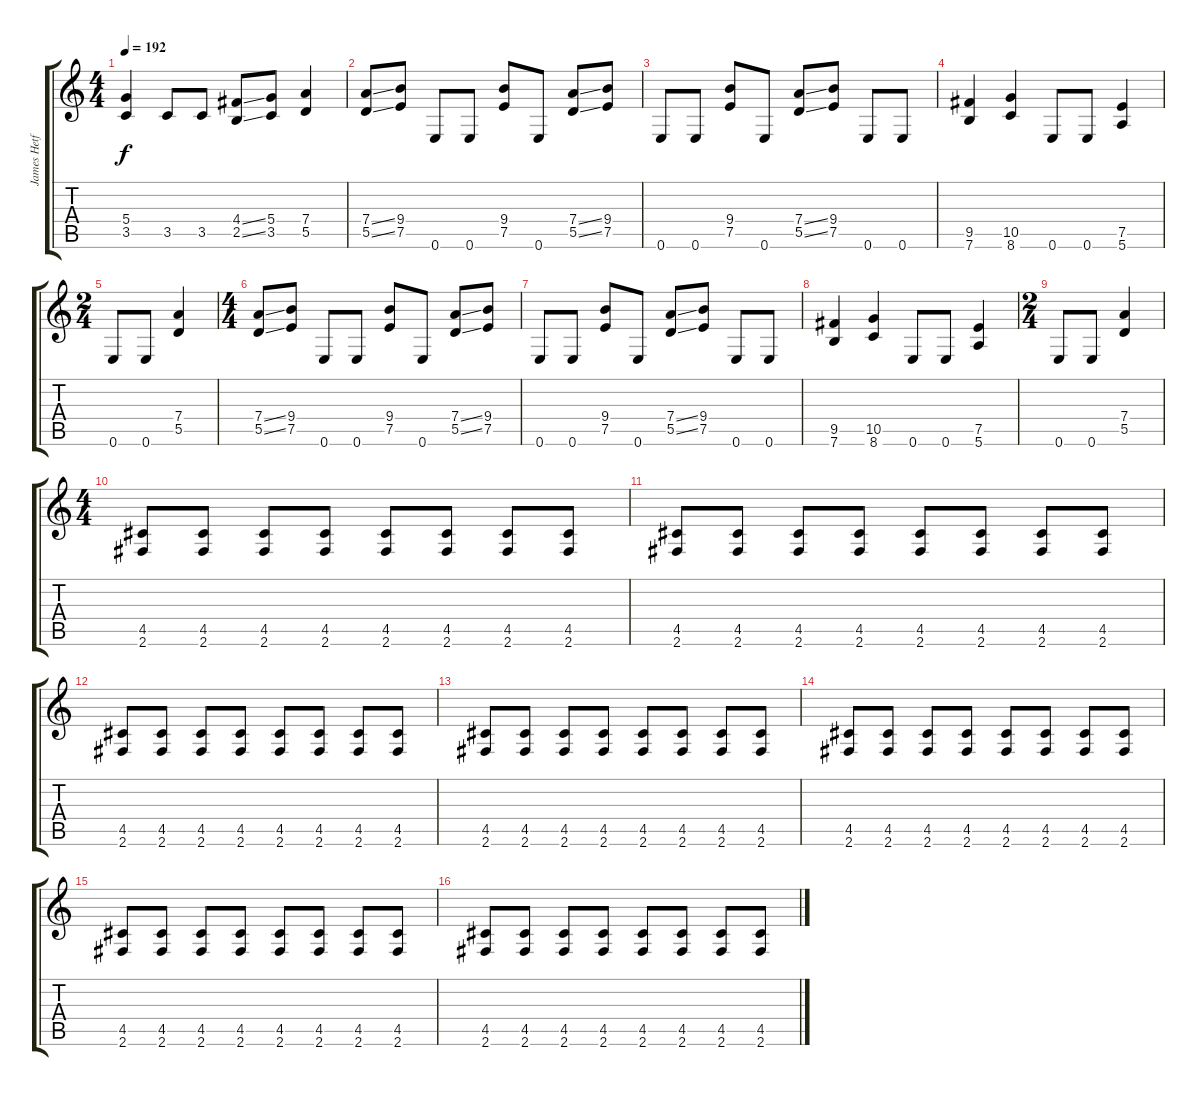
\track ("James Hetfield" "James Hetf") {instrument distortionguitar}
\staff {score tabs}
\tuning (E4 B3 G3 D3 A2 E2) {hide}
\ts (4 4)
\tempo 192
\clef g2
\ks c
(5.4{t} 3.5{t}).4{dy f} 3.5.8 3.5.8 (4.4{ss} 2.5{ss}).8 (5.4 3.5).8 (7.4 5.5).4 |
(7.4{ss} 5.5{ss}).8 (9.4 7.5).8 0.6.8 0.6.8 (9.4 7.5).8 0.6.8 (7.4{ss} 5.5{ss}).8 (9.4 7.5).8 |
0.6.8 0.6.8 (9.4 7.5).8 0.6.8 (7.4{ss} 5.5{ss}).8 (9.4 7.5).8 0.6.8 0.6.8 |
(9.5 7.6).4 (10.5 8.6).4 0.6.8 0.6.8 (7.5 5.6).4 |
\ts (2 4)
0.6.8 0.6.8 (7.4 5.5).4 |
\ts (4 4)
(7.4{ss} 5.5{ss}).8 (9.4 7.5).8 0.6.8 0.6.8 (9.4 7.5).8 0.6.8 (7.4{ss} 5.5{ss}).8 (9.4 7.5).8 |
0.6.8 0.6.8 (9.4 7.5).8 0.6.8 (7.4{ss} 5.5{ss}).8 (9.4 7.5).8 0.6.8 0.6.8 |
(9.5 7.6).4 (10.5 8.6).4 0.6.8 0.6.8 (7.5 5.6).4 |
\ts (2 4)
0.6.8 0.6.8 (7.4 5.5).4 |
\ts (4 4)
(4.5 2.6).8 (4.5 2.6).8 (4.5 2.6).8 (4.5 2.6).8 (4.5 2.6).8 (4.5 2.6).8 (4.5 2.6).8 (4.5 2.6).8 |
(4.5 2.6).8 (4.5 2.6).8 (4.5 2.6).8 (4.5 2.6).8 (4.5 2.6).8 (4.5 2.6).8 (4.5 2.6).8 (4.5 2.6).8 |
(4.5 2.6).8 (4.5 2.6).8 (4.5 2.6).8 (4.5 2.6).8 (4.5 2.6).8 (4.5 2.6).8 (4.5 2.6).8 (4.5 2.6).8 |
(4.5 2.6).8 (4.5 2.6).8 (4.5 2.6).8 (4.5 2.6).8 (4.5 2.6).8 (4.5 2.6).8 (4.5 2.6).8 (4.5 2.6).8 |
(4.5 2.6).8 (4.5 2.6).8 (4.5 2.6).8 (4.5 2.6).8 (4.5 2.6).8 (4.5 2.6).8 (4.5 2.6).8 (4.5 2.6).8 |
(4.5 2.6).8 (4.5 2.6).8 (4.5 2.6).8 (4.5 2.6).8 (4.5 2.6).8 (4.5 2.6).8 (4.5 2.6).8 (4.5 2.6).8 |
(4.5 2.6).8 (4.5 2.6).8 (4.5 2.6).8 (4.5 2.6).8 (4.5 2.6).8 (4.5 2.6).8 (4.5 2.6).8 (4.5 2.6).8
